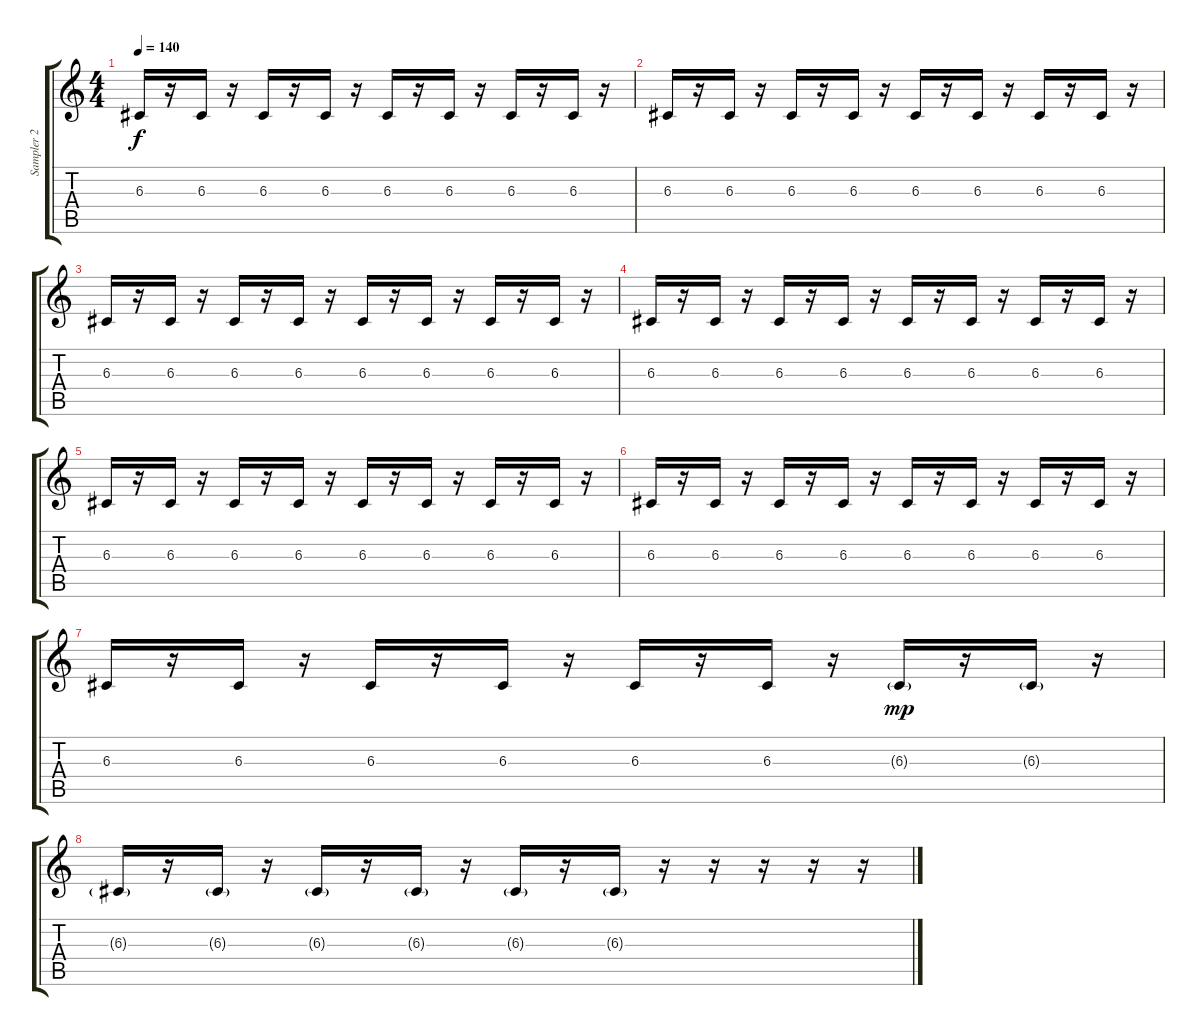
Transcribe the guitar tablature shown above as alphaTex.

\track ("Sampler 2" "Sampler 2") {instrument lead8bassandlead}
\staff {score tabs}
\tuning (E4 B3 G3 D3 A2 E2) {hide}
\ts (4 4)
\tempo 140
\clef g2
\ks c
6.3.16{dy f volume 6 instrument lead8bassandlead} r.16 6.3.16 r.16 6.3.16 r.16 6.3.16 r.16 6.3.16 r.16 6.3.16 r.16 6.3.16 r.16 6.3.16 r.16 |
6.3.16{volume 6 instrument lead8bassandlead} r.16 6.3.16 r.16 6.3.16 r.16 6.3.16 r.16 6.3.16 r.16 6.3.16 r.16 6.3.16 r.16 6.3.16 r.16 |
6.3.16{volume 6 instrument lead8bassandlead} r.16 6.3.16 r.16 6.3.16 r.16 6.3.16 r.16 6.3.16 r.16 6.3.16 r.16 6.3.16 r.16 6.3.16 r.16 |
6.3.16{volume 6 instrument lead8bassandlead} r.16 6.3.16 r.16 6.3.16 r.16 6.3.16 r.16 6.3.16 r.16 6.3.16 r.16 6.3.16 r.16 6.3.16 r.16 |
6.3.16{volume 6 instrument lead8bassandlead} r.16 6.3.16 r.16 6.3.16 r.16 6.3.16 r.16 6.3.16 r.16 6.3.16 r.16 6.3.16 r.16 6.3.16 r.16 |
6.3.16{volume 6 instrument lead8bassandlead} r.16 6.3.16 r.16 6.3.16 r.16 6.3.16 r.16 6.3.16 r.16 6.3.16 r.16 6.3.16 r.16 6.3.16 r.16 |
6.3.16{volume 6 instrument lead8bassandlead} r.16 6.3.16 r.16 6.3.16 r.16 6.3.16 r.16 6.3.16 r.16 6.3.16 r.16 6.3{g}.16{dy mp} r.16 6.3{g}.16 r.16 |
6.3{g}.16{volume 6 instrument lead8bassandlead} r.16 6.3{g}.16 r.16 6.3{g}.16 r.16 6.3{g}.16 r.16 6.3{g}.16 r.16 6.3{g}.16 r.16 r.16 r.16 r.16 r.16
